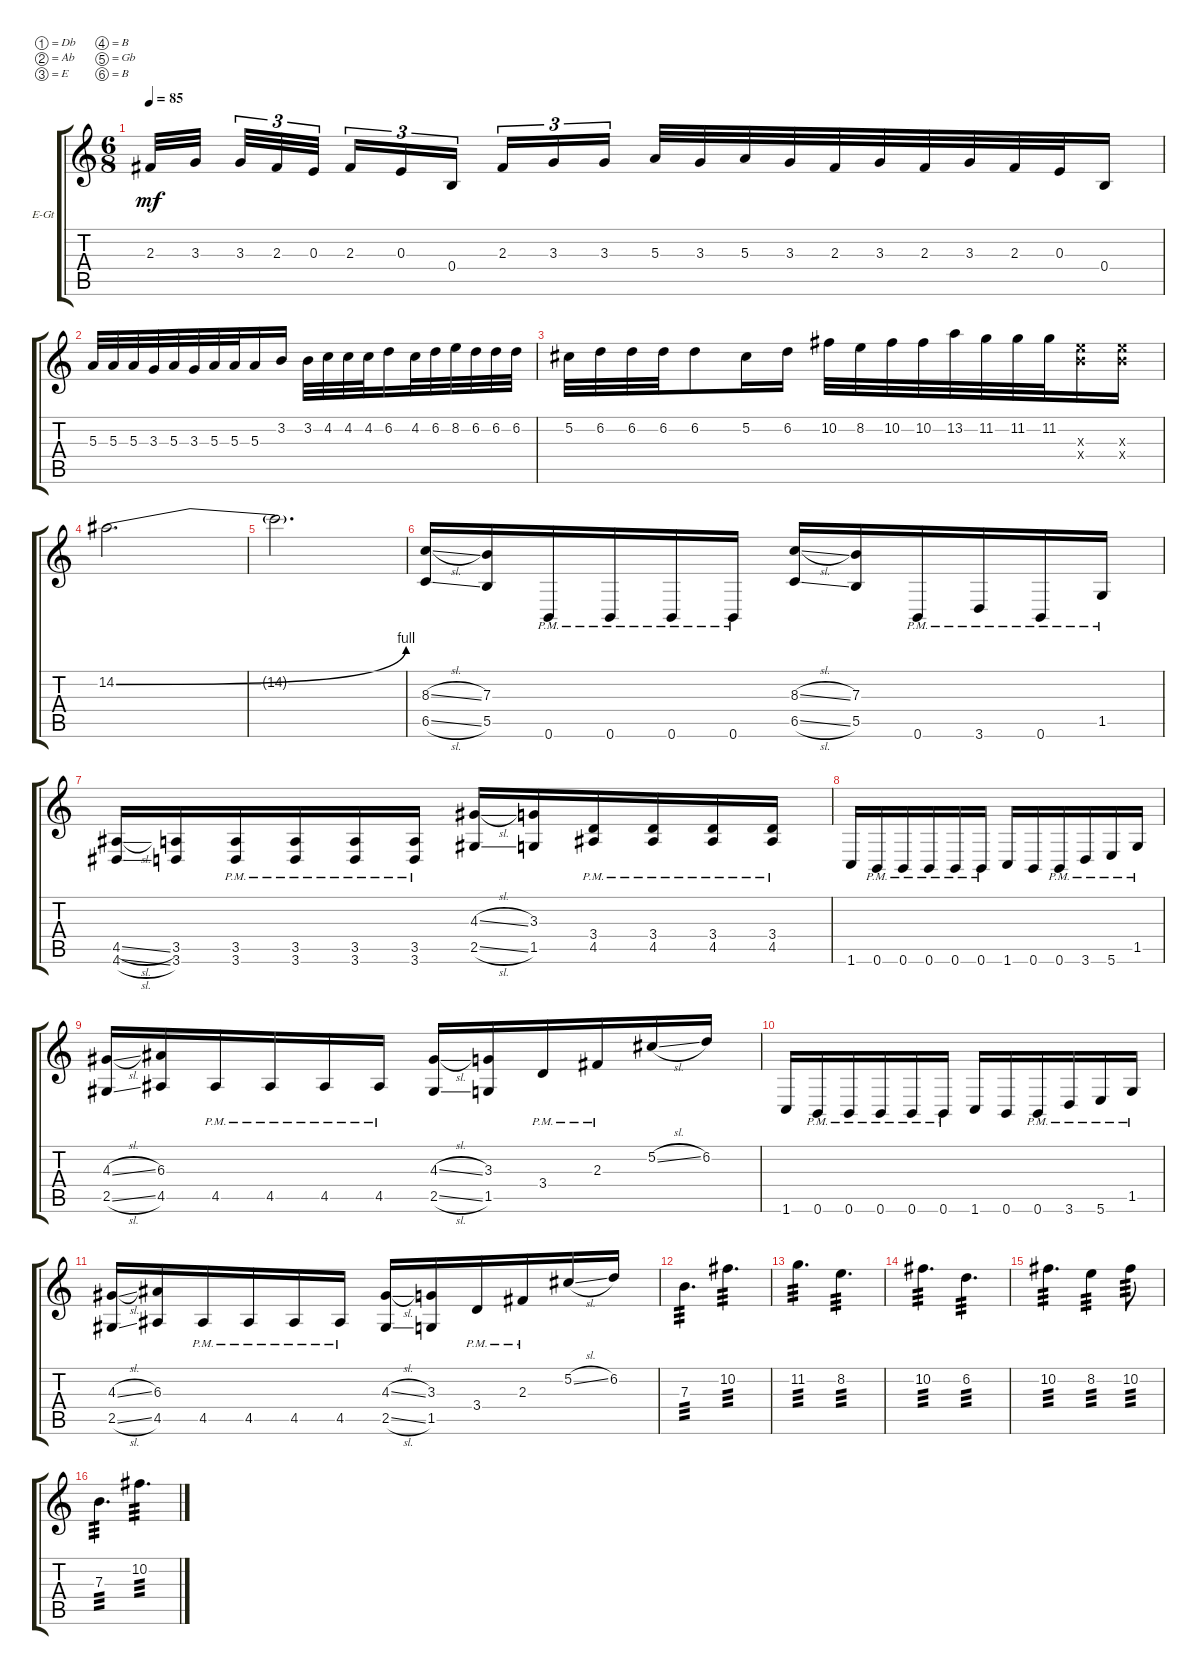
\defaultSystemsLayout 4
\bracketExtendMode groupsimilarinstruments
\firstSystemTrackNameOrientation horizontal
\otherSystemsTrackNameOrientation horizontal
\track ("Mick Thomson" "E-Gt") {instrument distortionguitar}
\staff {score tabs}
\tuning (Db4 Ab3 E3 B2 Gb2 B1)
\ts (6 8)
\tempo 85
\clef g2
\ks c
2.3.32{dy mf} 3.3.32 3.3.32{tu (3 2)} 2.3.32{tu (3 2)} 0.3.32{tu (3 2)} 2.3.16{tu (3 2)} 0.3.16{tu (3 2)} 0.4.16{tu (3 2)} 2.3.16{tu (3 2)} 3.3.16{tu (3 2)} 3.3.16{tu (3 2)} 5.3.32 3.3.32 5.3.32 3.3.32 2.3.32 3.3.32 2.3.32 3.3.32 2.3.32 0.3.32 0.4.16 |
5.3.32 5.3.32 5.3.32 3.3.32 5.3.32 3.3.32 5.3.32 5.3.32 5.3.16 3.2.16 3.2.32 4.2.32 4.2.32 4.2.32 6.2.16 4.2.32 6.2.32 8.2.32 6.2.32 6.2.32 6.2.32 |
5.2.32 6.2.32 6.2.32 6.2.32 6.2.8 5.2.16 6.2.16 10.2.32 8.2.32 10.2.32 10.2.32 13.2.32 11.2.32 11.2.32 11.2.32 (12.3{x} 12.4{x}).16 (12.3{x} 12.4{x}).16 |
14.2{be (bend 0 0 60 4)}.2{d} |
14.2{t}.2{d} |
(6.5{sl} 8.3{sl}).16 (5.5 7.3).16 0.6{pm}.16 0.6{pm}.16 0.6{pm}.16 0.6{pm}.16 (6.5{sl} 8.3{sl}).16 (5.5 7.3).16 0.6{pm}.16 3.6{pm}.16 0.6{pm}.16 1.5{pm}.16 |
(4.6{sl} 4.5{sl}).16 (3.6 3.5).16 (3.6{pm} 3.5{pm}).16 (3.6{pm} 3.5{pm}).16 (3.6{pm} 3.5{pm}).16 (3.6{pm} 3.5{pm}).16 (2.5{sl} 4.3{sl}).16 (1.5 3.3).16 (3.4{pm} 4.5{pm}).16 (3.4{pm} 4.5{pm}).16 (3.4{pm} 4.5{pm}).16 (3.4{pm} 4.5{pm}).16 |
1.6.16 0.6{pm}.16 0.6{pm}.16 0.6{pm}.16 0.6{pm}.16 0.6{pm}.16 1.6.16 0.6.16 0.6{pm}.16 3.6{pm}.16 5.6{pm}.16 1.5{pm}.16 |
(2.5{sl} 4.3{sl}).16 (4.5 6.3).16 4.5{pm}.16 4.5{pm}.16 4.5{pm}.16 4.5{pm}.16 (2.5{sl} 4.3{sl}).16 (1.5 3.3).16 3.4{pm}.16 2.3{pm}.16 5.2{sl}.16 6.2.16 |
1.6.16 0.6{pm}.16 0.6{pm}.16 0.6{pm}.16 0.6{pm}.16 0.6{pm}.16 1.6.16 0.6.16 0.6{pm}.16 3.6{pm}.16 5.6{pm}.16 1.5{pm}.16 |
(2.5{sl} 4.3{sl}).16 (4.5 6.3).16 4.5{pm}.16 4.5{pm}.16 4.5{pm}.16 4.5{pm}.16 (2.5{sl} 4.3{sl}).16 (1.5 3.3).16 3.4{pm}.16 2.3{pm}.16 5.2{sl}.16 6.2.16 |
7.3.4{d tp 3} 10.2.4{d tp 3} |
11.2.4{d tp 3} 8.2.4{d tp 3} |
10.2.4{d tp 3} 6.2.4{d tp 3} |
10.2.4{d tp 3} 8.2.4{tp 3} 10.2.8{tp 3} |
7.3.4{d tp 3} 10.2.4{d tp 3}
